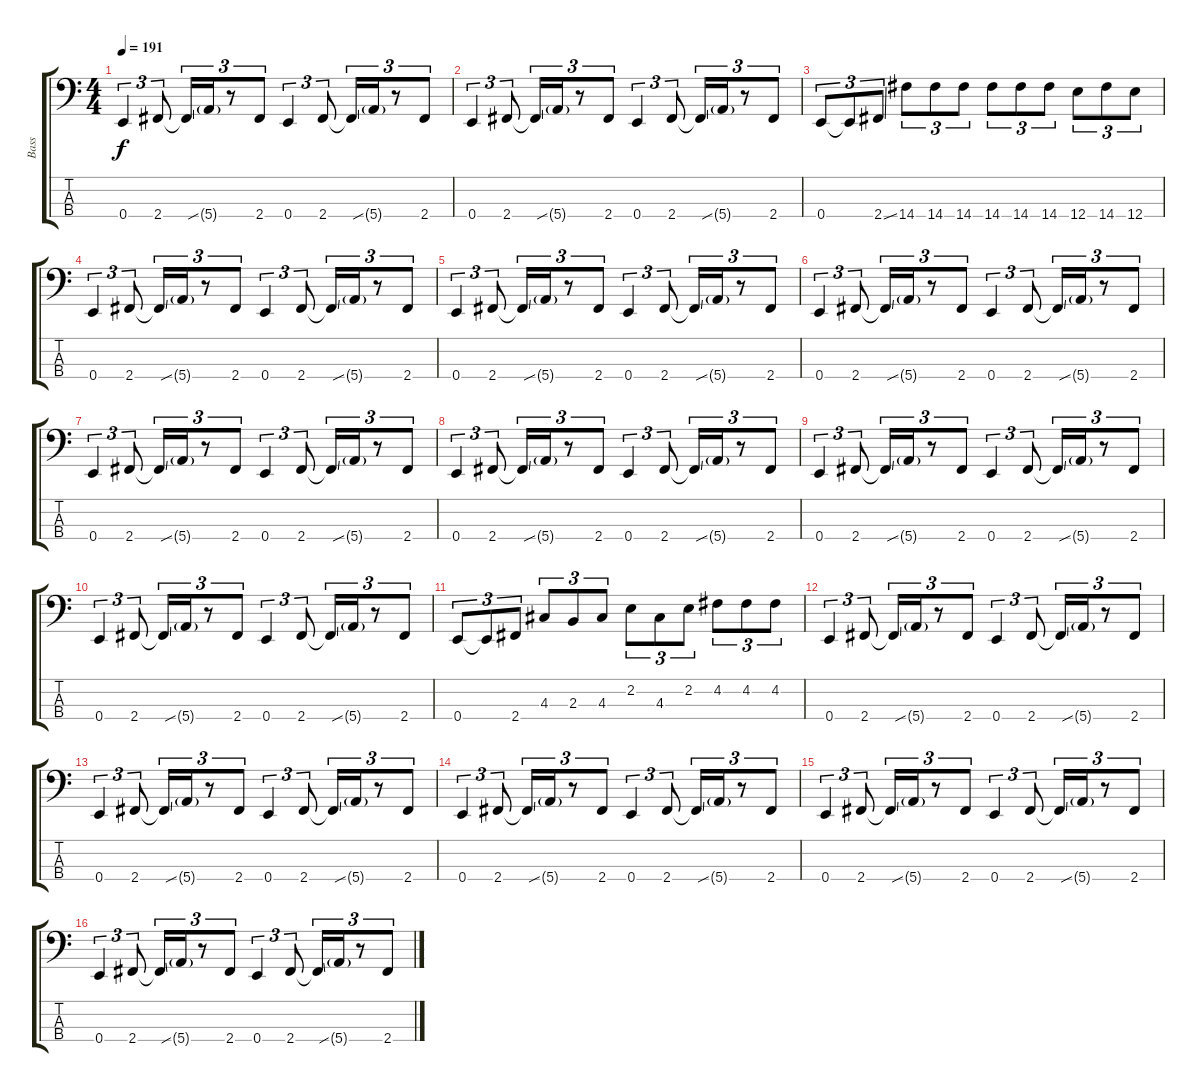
\track ("Bass" "Bass") {instrument electricbassfinger}
\staff {score tabs}
\tuning (G2 D2 A1 E1) {hide}
\ts (4 4)
\tempo 191
\clef f4
\ks c
0.4.4{tu (3 2) dy f} 2.4.8{tu (3 2)} 2.4{ss t}.16{tu (3 2)} 5.4{g}.16{tu (3 2)} r.8{tu (3 2)} 2.4.8{tu (3 2)} 0.4.4{tu (3 2)} 2.4.8{tu (3 2)} 2.4{ss t}.16{tu (3 2)} 5.4{g}.16{tu (3 2)} r.8{tu (3 2)} 2.4.8{tu (3 2)} |
0.4.4{tu (3 2)} 2.4.8{tu (3 2)} 2.4{ss t}.16{tu (3 2)} 5.4{g}.16{tu (3 2)} r.8{tu (3 2)} 2.4.8{tu (3 2)} 0.4.4{tu (3 2)} 2.4.8{tu (3 2)} 2.4{ss t}.16{tu (3 2)} 5.4{g}.16{tu (3 2)} r.8{tu (3 2)} 2.4.8{tu (3 2)} |
0.4.8{tu (3 2)} 0.4{t}.8{tu (3 2)} 2.4{ss}.8{tu (3 2)} 14.4.8{tu (3 2)} 14.4.8{tu (3 2)} 14.4.8{tu (3 2)} 14.4.8{tu (3 2)} 14.4.8{tu (3 2)} 14.4.8{tu (3 2)} 12.4.8{tu (3 2)} 14.4.8{tu (3 2)} 12.4.8{tu (3 2)} |
0.4.4{tu (3 2)} 2.4.8{tu (3 2)} 2.4{ss t}.16{tu (3 2)} 5.4{g}.16{tu (3 2)} r.8{tu (3 2)} 2.4.8{tu (3 2)} 0.4.4{tu (3 2)} 2.4.8{tu (3 2)} 2.4{ss t}.16{tu (3 2)} 5.4{g}.16{tu (3 2)} r.8{tu (3 2)} 2.4.8{tu (3 2)} |
0.4.4{tu (3 2)} 2.4.8{tu (3 2)} 2.4{ss t}.16{tu (3 2)} 5.4{g}.16{tu (3 2)} r.8{tu (3 2)} 2.4.8{tu (3 2)} 0.4.4{tu (3 2)} 2.4.8{tu (3 2)} 2.4{ss t}.16{tu (3 2)} 5.4{g}.16{tu (3 2)} r.8{tu (3 2)} 2.4.8{tu (3 2)} |
0.4.4{tu (3 2)} 2.4.8{tu (3 2)} 2.4{ss t}.16{tu (3 2)} 5.4{g}.16{tu (3 2)} r.8{tu (3 2)} 2.4.8{tu (3 2)} 0.4.4{tu (3 2)} 2.4.8{tu (3 2)} 2.4{ss t}.16{tu (3 2)} 5.4{g}.16{tu (3 2)} r.8{tu (3 2)} 2.4.8{tu (3 2)} |
0.4.4{tu (3 2)} 2.4.8{tu (3 2)} 2.4{ss t}.16{tu (3 2)} 5.4{g}.16{tu (3 2)} r.8{tu (3 2)} 2.4.8{tu (3 2)} 0.4.4{tu (3 2)} 2.4.8{tu (3 2)} 2.4{ss t}.16{tu (3 2)} 5.4{g}.16{tu (3 2)} r.8{tu (3 2)} 2.4.8{tu (3 2)} |
0.4.4{tu (3 2)} 2.4.8{tu (3 2)} 2.4{ss t}.16{tu (3 2)} 5.4{g}.16{tu (3 2)} r.8{tu (3 2)} 2.4.8{tu (3 2)} 0.4.4{tu (3 2)} 2.4.8{tu (3 2)} 2.4{ss t}.16{tu (3 2)} 5.4{g}.16{tu (3 2)} r.8{tu (3 2)} 2.4.8{tu (3 2)} |
0.4.4{tu (3 2)} 2.4.8{tu (3 2)} 2.4{ss t}.16{tu (3 2)} 5.4{g}.16{tu (3 2)} r.8{tu (3 2)} 2.4.8{tu (3 2)} 0.4.4{tu (3 2)} 2.4.8{tu (3 2)} 2.4{ss t}.16{tu (3 2)} 5.4{g}.16{tu (3 2)} r.8{tu (3 2)} 2.4.8{tu (3 2)} |
0.4.4{tu (3 2)} 2.4.8{tu (3 2)} 2.4{ss t}.16{tu (3 2)} 5.4{g}.16{tu (3 2)} r.8{tu (3 2)} 2.4.8{tu (3 2)} 0.4.4{tu (3 2)} 2.4.8{tu (3 2)} 2.4{ss t}.16{tu (3 2)} 5.4{g}.16{tu (3 2)} r.8{tu (3 2)} 2.4.8{tu (3 2)} |
0.4.8{tu (3 2)} 0.4{t}.8{tu (3 2)} 2.4.8{tu (3 2)} 4.3.8{tu (3 2)} 2.3.8{tu (3 2)} 4.3.8{tu (3 2)} 2.2.8{tu (3 2)} 4.3.8{tu (3 2)} 2.2.8{tu (3 2)} 4.2.8{tu (3 2)} 4.2.8{tu (3 2)} 4.2.8{tu (3 2)} |
0.4.4{tu (3 2)} 2.4.8{tu (3 2)} 2.4{ss t}.16{tu (3 2)} 5.4{g}.16{tu (3 2)} r.8{tu (3 2)} 2.4.8{tu (3 2)} 0.4.4{tu (3 2)} 2.4.8{tu (3 2)} 2.4{ss t}.16{tu (3 2)} 5.4{g}.16{tu (3 2)} r.8{tu (3 2)} 2.4.8{tu (3 2)} |
0.4.4{tu (3 2)} 2.4.8{tu (3 2)} 2.4{ss t}.16{tu (3 2)} 5.4{g}.16{tu (3 2)} r.8{tu (3 2)} 2.4.8{tu (3 2)} 0.4.4{tu (3 2)} 2.4.8{tu (3 2)} 2.4{ss t}.16{tu (3 2)} 5.4{g}.16{tu (3 2)} r.8{tu (3 2)} 2.4.8{tu (3 2)} |
0.4.4{tu (3 2)} 2.4.8{tu (3 2)} 2.4{ss t}.16{tu (3 2)} 5.4{g}.16{tu (3 2)} r.8{tu (3 2)} 2.4.8{tu (3 2)} 0.4.4{tu (3 2)} 2.4.8{tu (3 2)} 2.4{ss t}.16{tu (3 2)} 5.4{g}.16{tu (3 2)} r.8{tu (3 2)} 2.4.8{tu (3 2)} |
0.4.4{tu (3 2)} 2.4.8{tu (3 2)} 2.4{ss t}.16{tu (3 2)} 5.4{g}.16{tu (3 2)} r.8{tu (3 2)} 2.4.8{tu (3 2)} 0.4.4{tu (3 2)} 2.4.8{tu (3 2)} 2.4{ss t}.16{tu (3 2)} 5.4{g}.16{tu (3 2)} r.8{tu (3 2)} 2.4.8{tu (3 2)} |
0.4.4{tu (3 2)} 2.4.8{tu (3 2)} 2.4{ss t}.16{tu (3 2)} 5.4{g}.16{tu (3 2)} r.8{tu (3 2)} 2.4.8{tu (3 2)} 0.4.4{tu (3 2)} 2.4.8{tu (3 2)} 2.4{ss t}.16{tu (3 2)} 5.4{g}.16{tu (3 2)} r.8{tu (3 2)} 2.4.8{tu (3 2)}
